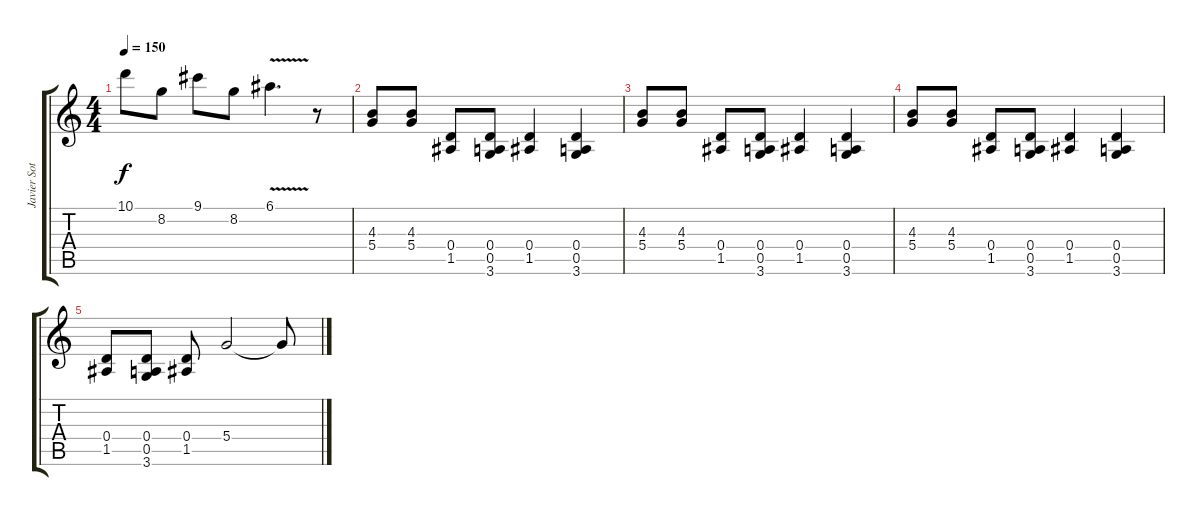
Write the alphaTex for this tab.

\track ("Javier Soto - Guitarra solista" "Javier Sot") {instrument distortionguitar}
\staff {score tabs}
\tuning (E4 B3 G3 D3 A2 E2) {hide}
\ts (4 4)
\tempo 150
\clef g2
\ks c
10.1.8{dy f} 8.2.8 9.1.8 8.2.8 6.1{v}.4{d} r.8 |
(4.3 5.4).8 (4.3 5.4).8 (0.4 1.5).8 (0.4 0.5 3.6).8 (0.4 1.5).4 (0.4 0.5 3.6).4 |
(4.3 5.4).8 (4.3 5.4).8 (0.4 1.5).8 (0.4 0.5 3.6).8 (0.4 1.5).4 (0.4 0.5 3.6).4 |
(4.3 5.4).8 (4.3 5.4).8 (0.4 1.5).8 (0.4 0.5 3.6).8 (0.4 1.5).4 (0.4 0.5 3.6).4 |
(0.4 1.5).8 (0.4 0.5 3.6).8 (0.4 1.5).8 5.4.2 5.4{t}.8
